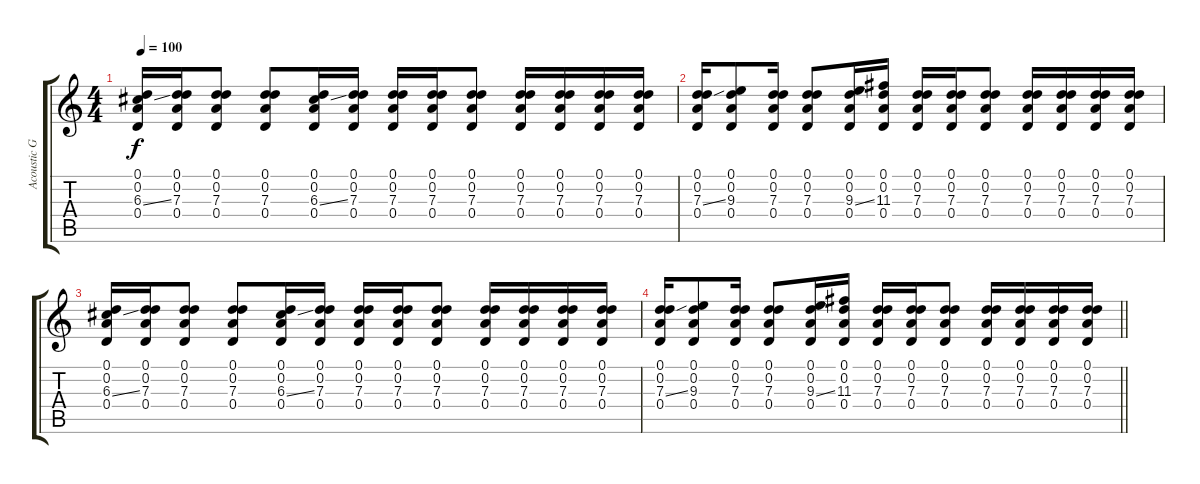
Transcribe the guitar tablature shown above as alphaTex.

\track ("Acoustic Guitar DAGDAE" "Acoustic G") {instrument acousticguitarsteel}
\staff {score tabs}
\tuning (D4 A3 G3 D3 A2 E2) {hide}
\ts (4 4)
\tempo 100
\clef g2
\ks c
(0.1 0.2 6.3{ss} 0.4).16{dy f} (0.1 0.2 7.3 0.4).16 (0.1 0.2 7.3 0.4).8 (0.1 0.2 7.3 0.4).8 (0.1 0.2 6.3{ss} 0.4).16 (0.1 0.2 7.3 0.4).16 (0.1 0.2 7.3 0.4).16 (0.1 0.2 7.3 0.4).16 (0.1 0.2 7.3 0.4).8 (0.1 0.2 7.3 0.4).16 (0.1 0.2 7.3 0.4).16 (0.1 0.2 7.3 0.4).16 (0.1 0.2 7.3 0.4).16 |
(0.1 0.2 7.3{ss} 0.4).16 (0.1 0.2 9.3 0.4).8 (0.1 0.2 7.3 0.4).16 (0.1 0.2 7.3 0.4).8 (0.1 0.2 9.3{ss} 0.4).16 (0.1 0.2 11.3 0.4).16 (0.1 0.2 7.3 0.4).16 (0.1 0.2 7.3 0.4).16 (0.1 0.2 7.3 0.4).8 (0.1 0.2 7.3 0.4).16 (0.1 0.2 7.3 0.4).16 (0.1 0.2 7.3 0.4).16 (0.1 0.2 7.3 0.4).16 |
(0.1 0.2 6.3{ss} 0.4).16 (0.1 0.2 7.3 0.4).16 (0.1 0.2 7.3 0.4).8 (0.1 0.2 7.3 0.4).8 (0.1 0.2 6.3{ss} 0.4).16 (0.1 0.2 7.3 0.4).16 (0.1 0.2 7.3 0.4).16 (0.1 0.2 7.3 0.4).16 (0.1 0.2 7.3 0.4).8 (0.1 0.2 7.3 0.4).16 (0.1 0.2 7.3 0.4).16 (0.1 0.2 7.3 0.4).16 (0.1 0.2 7.3 0.4).16 |
\barLineRight lightlight
(0.1 0.2 7.3{ss} 0.4).16 (0.1 0.2 9.3 0.4).8 (0.1 0.2 7.3 0.4).16 (0.1 0.2 7.3 0.4).8 (0.1 0.2 9.3{ss} 0.4).16 (0.1 0.2 11.3 0.4).16 (0.1 0.2 7.3 0.4).16 (0.1 0.2 7.3 0.4).16 (0.1 0.2 7.3 0.4).8 (0.1 0.2 7.3 0.4).16 (0.1 0.2 7.3 0.4).16 (0.1 0.2 7.3 0.4).16 (0.1 0.2 7.3 0.4).16
